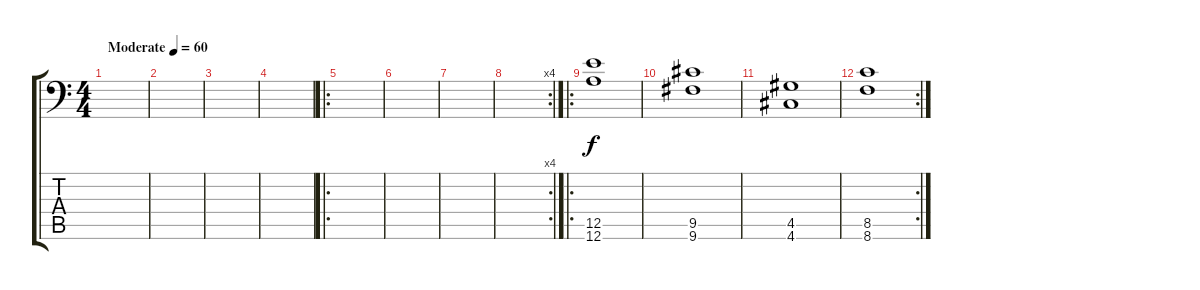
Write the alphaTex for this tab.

\track "" {instrument distortionguitar}
\staff {score tabs}
\tuning (B3 Gb3 D3 A2 E2 A1) {hide}
\ts (4 4)
\tempo (60 "Moderate")
\clef f4
\ks c
|
|
|
|
\ro
|
|
|
\rc 4
|
\ro
(12.5 12.6).1 |
(9.5 9.6).1 |
(4.5 4.6).1 |
\rc 2
(8.5 8.6).1
